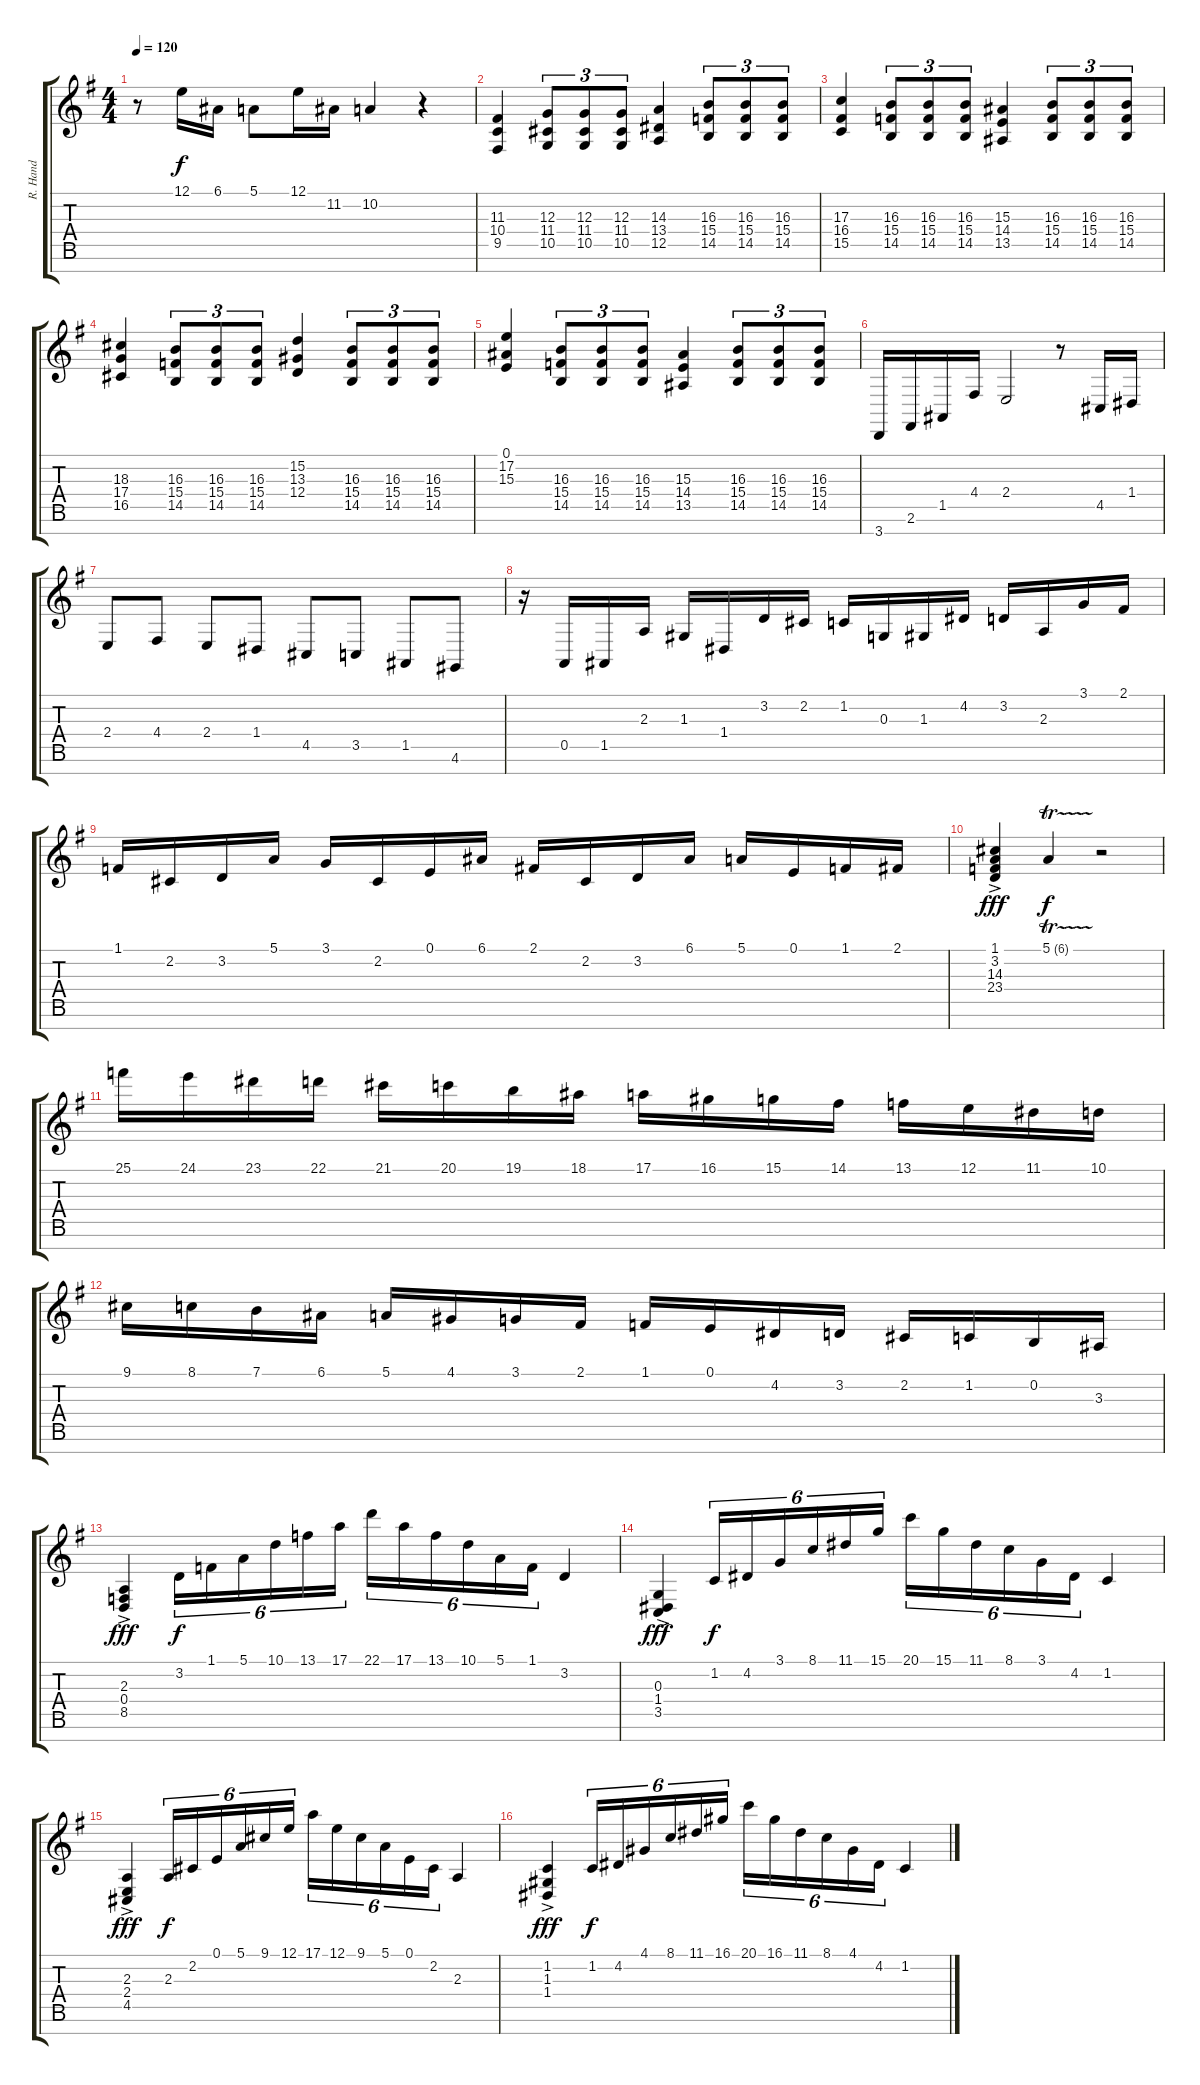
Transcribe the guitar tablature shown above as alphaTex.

\track ("R. Hand" "R. Hand") {instrument acousticgrandpiano}
\staff {score tabs}
\tuning (E4 B3 G3 D3 A2 E2 B1) {hide}
\ts (4 4)
\tempo 120
\clef g2
\ks g
r.8{dy fff} 12.1.16{dy f volume 15} 6.1.16 5.1.8 12.1.16 11.2.16 10.2.4 r.4 |
(11.3 10.4 9.5).4 (12.3 11.4 10.5).8{tu (3 2)} (12.3 11.4 10.5).8{tu (3 2)} (12.3 11.4 10.5).8{tu (3 2)} (14.3 13.4 12.5).4 (16.3 15.4 14.5).8{tu (3 2)} (16.3 15.4 14.5).8{tu (3 2)} (16.3 15.4 14.5).8{tu (3 2)} |
(17.3 16.4 15.5).4 (16.3 15.4 14.5).8{tu (3 2)} (16.3 15.4 14.5).8{tu (3 2)} (16.3 15.4 14.5).8{tu (3 2)} (15.3 14.4 13.5).4 (16.3 15.4 14.5).8{tu (3 2)} (16.3 15.4 14.5).8{tu (3 2)} (16.3 15.4 14.5).8{tu (3 2)} |
(18.3 17.4 16.5).4 (16.3 15.4 14.5).8{tu (3 2)} (16.3 15.4 14.5).8{tu (3 2)} (16.3 15.4 14.5).8{tu (3 2)} (15.2 13.3 12.4).4 (16.3 15.4 14.5).8{tu (3 2)} (16.3 15.4 14.5).8{tu (3 2)} (16.3 15.4 14.5).8{tu (3 2)} |
(0.1 17.2 15.3).4 (16.3 15.4 14.5).8{tu (3 2)} (16.3 15.4 14.5).8{tu (3 2)} (16.3 15.4 14.5).8{tu (3 2)} (15.3 14.4 13.5).4 (16.3 15.4 14.5).8{tu (3 2)} (16.3 15.4 14.5).8{tu (3 2)} (16.3 15.4 14.5).8{tu (3 2)} |
3.7.16 2.6.16 1.5.16 4.4.16 2.4.2 r.8 4.5.16 1.4.16 |
2.4.8 4.4.8 2.4.8 1.4.8 4.5.8 3.5.8 1.5.8 4.6.8 |
r.16 0.5.16 1.5.16 2.3.16 1.3.16 1.4.16 3.2.16 2.2.16 1.2.16 0.3.16 1.3.16 4.2.16 3.2.16 2.3.16 3.1.16 2.1.16 |
1.1.16 2.2.16 3.2.16 5.1.16 3.1.16 2.2.16 0.1.16 6.1.16 2.1.16 2.2.16 3.2.16 6.1.16 5.1.16 0.1.16 1.1.16 2.1.16 |
(1.1{ac} 3.2{ac} 14.3{ac} 23.4{ac}).4{dy fff} 5.1{tr (6 32)}.4{dy f} r.2 |
25.1.16 24.1.16 23.1.16 22.1.16 21.1.16 20.1.16 19.1.16 18.1.16 17.1.16 16.1.16 15.1.16 14.1.16 13.1.16 12.1.16 11.1.16 10.1.16 |
9.1.16 8.1.16 7.1.16 6.1.16 5.1.16 4.1.16 3.1.16 2.1.16 1.1.16 0.1.16 4.2.16 3.2.16 2.2.16 1.2.16 0.2.16 3.3.16 |
(2.3{ac} 0.4{ac} 8.5{ac}).4{dy fff} 3.2.16{tu (6 4) dy f} 1.1.16{tu (6 4)} 5.1.16{tu (6 4)} 10.1.16{tu (6 4)} 13.1.16{tu (6 4)} 17.1.16{tu (6 4)} 22.1.16{tu (6 4)} 17.1.16{tu (6 4)} 13.1.16{tu (6 4)} 10.1.16{tu (6 4)} 5.1.16{tu (6 4)} 1.1.16{tu (6 4)} 3.2.4 |
(0.3{ac} 1.4{ac} 3.5{ac}).4{dy fff} 1.2.16{tu (6 4) dy f} 4.2.16{tu (6 4)} 3.1.16{tu (6 4)} 8.1.16{tu (6 4)} 11.1.16{tu (6 4)} 15.1.16{tu (6 4)} 20.1.16{tu (6 4)} 15.1.16{tu (6 4)} 11.1.16{tu (6 4)} 8.1.16{tu (6 4)} 3.1.16{tu (6 4)} 4.2.16{tu (6 4)} 1.2.4 |
(2.3{ac} 2.4{ac} 4.5{ac}).4{dy fff} 2.3.16{tu (6 4) dy f} 2.2.16{tu (6 4)} 0.1.16{tu (6 4)} 5.1.16{tu (6 4)} 9.1.16{tu (6 4)} 12.1.16{tu (6 4)} 17.1.16{tu (6 4)} 12.1.16{tu (6 4)} 9.1.16{tu (6 4)} 5.1.16{tu (6 4)} 0.1.16{tu (6 4)} 2.2.16{tu (6 4)} 2.3.4 |
(1.2{ac} 1.3{ac} 1.4{ac}).4{dy fff} 1.2.16{tu (6 4) dy f} 4.2.16{tu (6 4)} 4.1.16{tu (6 4)} 8.1.16{tu (6 4)} 11.1.16{tu (6 4)} 16.1.16{tu (6 4)} 20.1.16{tu (6 4)} 16.1.16{tu (6 4)} 11.1.16{tu (6 4)} 8.1.16{tu (6 4)} 4.1.16{tu (6 4)} 4.2.16{tu (6 4)} 1.2.4
